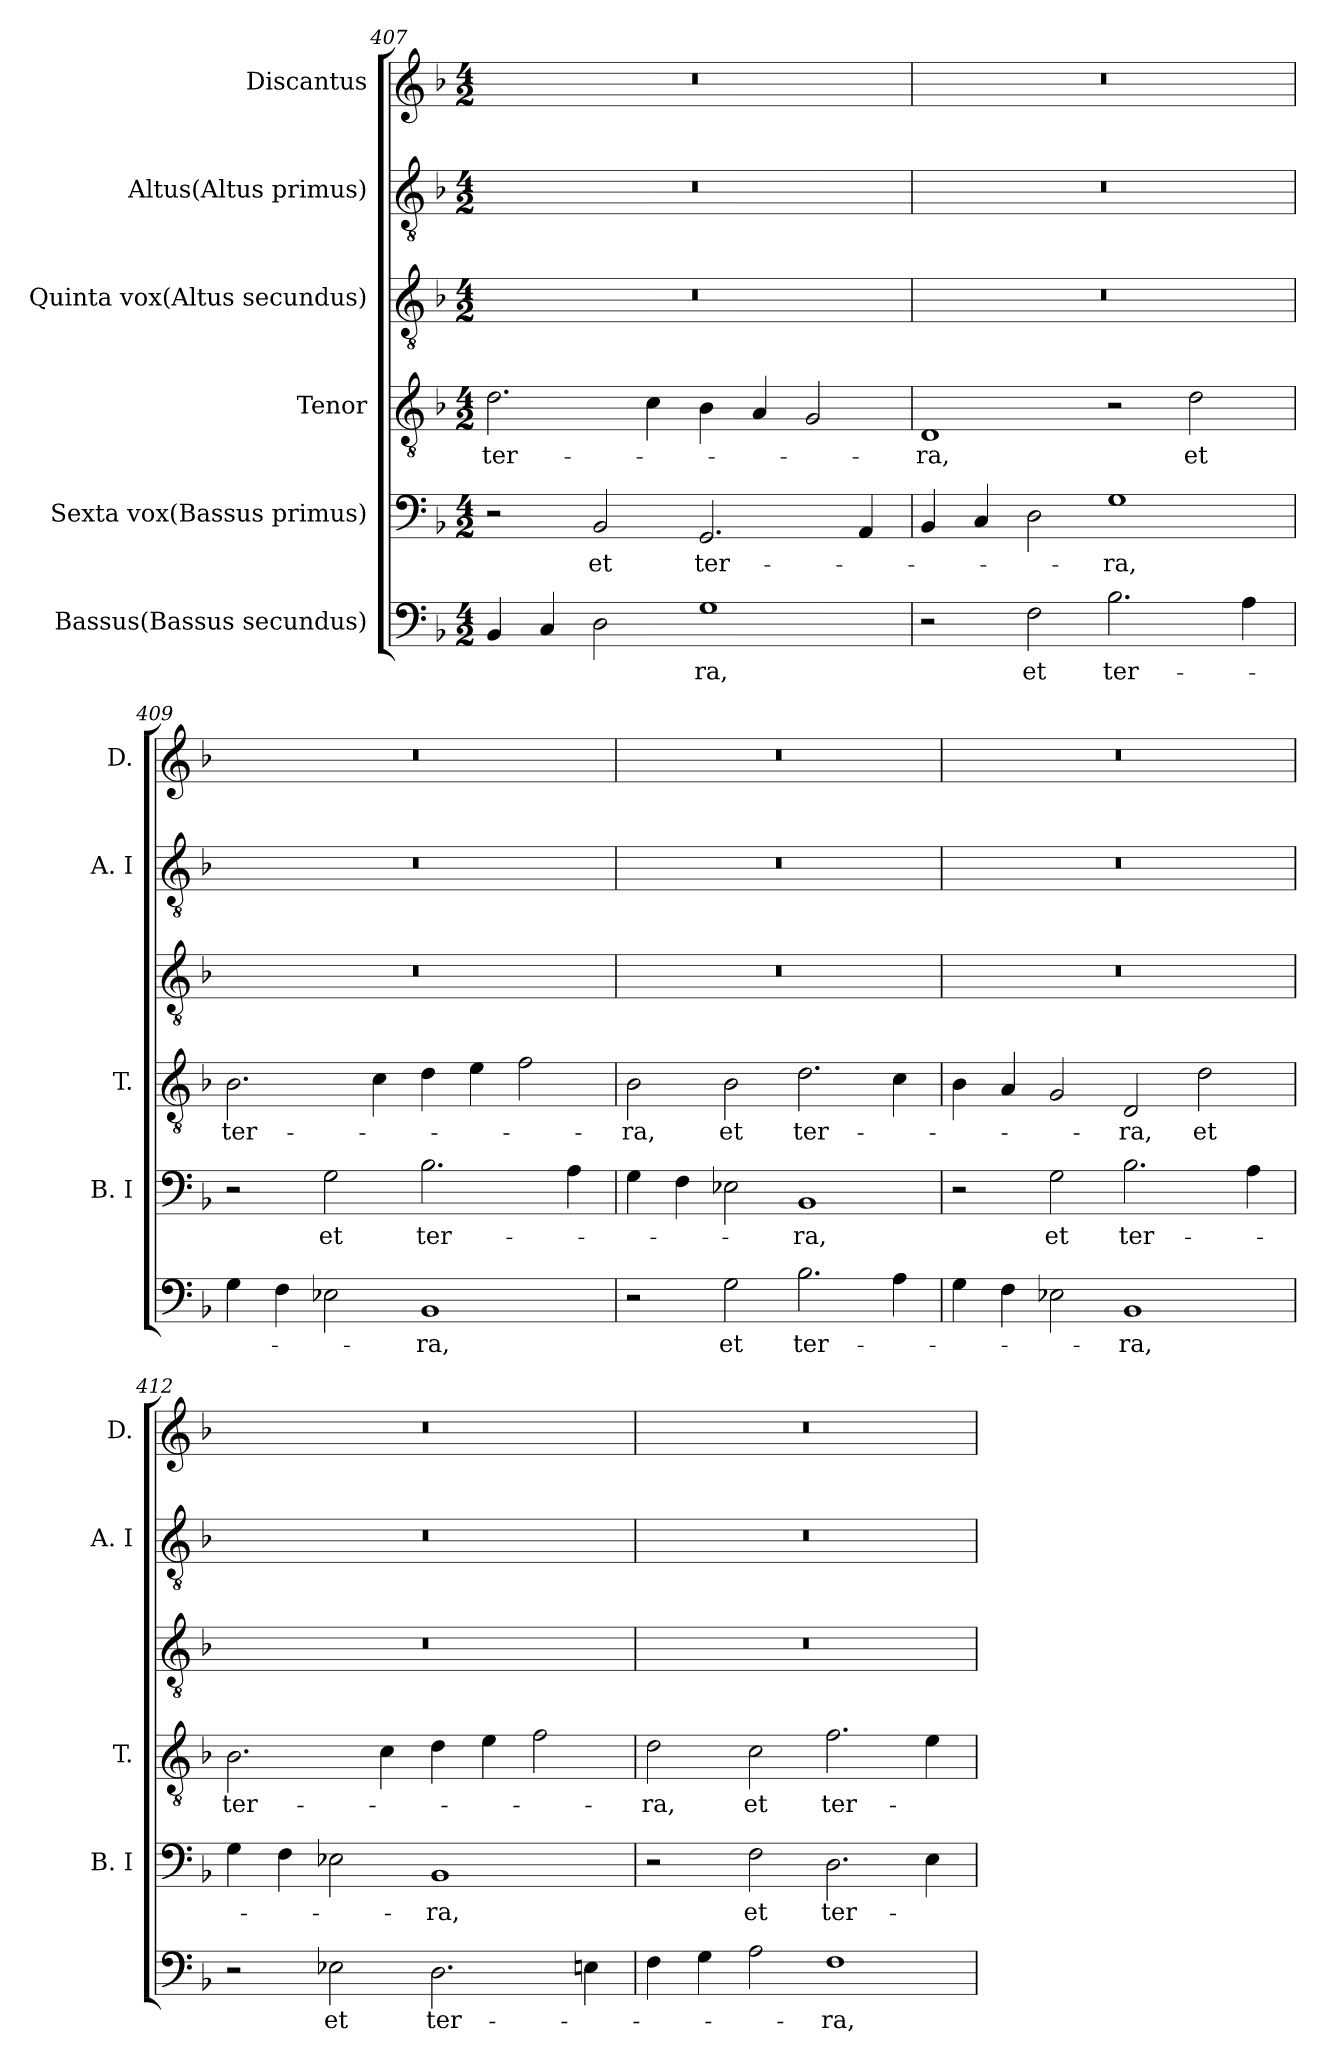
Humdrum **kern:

**kern	**text	**kern	**text	**kern	**text	**kern	**kern	**kern
*part6	*part6	*part5	*part5	*part4	*part4	*part3	*part2	*part1
*staff6	*staff6	*staff5	*staff5	*staff4	*staff4	*staff3	*staff2	*staff1
*I"Bassus(Bassus secundus)	*	*I"Sexta vox(Bassus primus)	*	*I"Tenor	*	*I"Quinta vox(Altus secundus)	*I"Altus(Altus primus)	*I"Discantus
*	*	*I'B. I	*	*I'T.	*	*	*I'A. I	*I'D.
*clefF4	*	*clefF4	*	*clefGv2	*	*clefGv2	*clefGv2	*clefG2
*	*	*	*	*ITrd7c12	*	*ITrd7c12	*ITrd7c12	*
*k[b-]	*	*k[b-]	*	*k[b-]	*	*k[b-]	*k[b-]	*k[b-]
*d:	*	*d:	*	*d:	*	*d:	*d:	*d:
*M4/2	*	*M4/2	*	*M4/2	*	*M4/2	*M4/2	*M4/2
=407	=407	=407	=407	=407	=407	=407	=407	=407
!	!	!	!	!	!LO:LY:b	!LO:N:vis=1	!LO:N:vis=1	!LO:N:vis=1
4BB-/	.	2r	.	2.D\	ter-	0r	0r	0r
4C/	.	.	.	.	.	.	.	.
!	!	!	!LO:LY:b	!	!	!	!	!
2D\	.	2BB-/	et	.	.	.	.	.
.	.	.	.	4C\	.	.	.	.
!	!LO:LY:b	!	!LO:LY:b	!	!	!	!	!
1G	-ra,	2.GG/	ter-	4BB-\	.	.	.	.
.	.	.	.	4AA/	.	.	.	.
.	.	.	.	2GG/	.	.	.	.
.	.	4AA/	.	.	.	.	.	.
!!LO:LB:g=z
=408	=408	=408	=408	=408	=408	=408	=408	=408
!	!	!	!	!	!LO:LY:b	!LO:N:vis=1	!LO:N:vis=1	!LO:N:vis=1
2r	.	4BB-/	.	1DD	-ra,	0r	0r	0r
.	.	4C/	.	.	.	.	.	.
!	!LO:LY:b	!	!	!	!	!	!	!
2F\	et	2D\	.	.	.	.	.	.
!	!LO:LY:b	!	!LO:LY:b	!	!	!	!	!
2.B-\	ter-	1G	-ra,	2r	.	.	.	.
!	!	!	!	!	!LO:LY:b	!	!	!
.	.	.	.	2D\	et	.	.	.
4A\	.	.	.	.	.	.	.	.
=409	=409	=409	=409	=409	=409	=409	=409	=409
!	!	!	!	!	!LO:LY:b	!LO:N:vis=1	!LO:N:vis=1	!LO:N:vis=1
4G\	.	2r	.	2.BB-\	ter-	0r	0r	0r
4F\	.	.	.	.	.	.	.	.
!	!	!	!LO:LY:b	!	!	!	!	!
2E-X\	.	2G\	et	.	.	.	.	.
.	.	.	.	4C\	.	.	.	.
!	!LO:LY:b	!	!LO:LY:b	!	!	!	!	!
1BB-	-ra,	2.B-\	ter-	4D\	.	.	.	.
.	.	.	.	4E\	.	.	.	.
.	.	.	.	2F\	.	.	.	.
.	.	4A\	.	.	.	.	.	.
=410	=410	=410	=410	=410	=410	=410	=410	=410
!	!	!	!	!	!LO:LY:b	!LO:N:vis=1	!LO:N:vis=1	!LO:N:vis=1
2r	.	4G\	.	2BB-\	-ra,	0r	0r	0r
.	.	4F\	.	.	.	.	.	.
!	!LO:LY:b	!	!	!	!LO:LY:b	!	!	!
2G\	et	2E-X\	.	2BB-\	et	.	.	.
!	!LO:LY:b	!	!LO:LY:b	!	!LO:LY:b	!	!	!
2.B-\	ter-	1BB-	-ra,	2.D\	ter-	.	.	.
4A\	.	.	.	4C\	.	.	.	.
=411	=411	=411	=411	=411	=411	=411	=411	=411
!	!	!	!	!	!	!LO:N:vis=1	!LO:N:vis=1	!LO:N:vis=1
4G\	.	2r	.	4BB-\	.	0r	0r	0r
4F\	.	.	.	4AA/	.	.	.	.
!	!	!	!LO:LY:b	!	!	!	!	!
2E-X\	.	2G\	et	2GG/	.	.	.	.
!	!LO:LY:b	!	!LO:LY:b	!	!LO:LY:b	!	!	!
1BB-	-ra,	2.B-\	ter-	2DD/	-ra,	.	.	.
!	!	!	!	!	!LO:LY:b	!	!	!
.	.	.	.	2D\	et	.	.	.
.	.	4A\	.	.	.	.	.	.
=412	=412	=412	=412	=412	=412	=412	=412	=412
!	!	!	!	!	!LO:LY:b	!LO:N:vis=1	!LO:N:vis=1	!LO:N:vis=1
2r	.	4G\	.	2.BB-\	ter-	0r	0r	0r
.	.	4F\	.	.	.	.	.	.
!	!LO:LY:b	!	!	!	!	!	!	!
2E-X\	et	2E-X\	.	.	.	.	.	.
.	.	.	.	4C\	.	.	.	.
!	!LO:LY:b	!	!LO:LY:b	!	!	!	!	!
2.D\	ter-	1BB-	-ra,	4D\	.	.	.	.
.	.	.	.	4E\	.	.	.	.
.	.	.	.	2F\	.	.	.	.
4En\	.	.	.	.	.	.	.	.
!!LO:LB:g=z
=413	=413	=413	=413	=413	=413	=413	=413	=413
!	!	!	!	!	!LO:LY:b	!LO:N:vis=1	!LO:N:vis=1	!LO:N:vis=1
4F\	.	2r	.	2D\	-ra,	0r	0r	0r
4G\	.	.	.	.	.	.	.	.
!	!	!	!LO:LY:b	!	!LO:LY:b	!	!	!
2A\	.	2F\	et	2C\	et	.	.	.
!	!LO:LY:b	!	!LO:LY:b	!	!LO:LY:b	!	!	!
1F	-ra,	2.D\	ter-	2.F\	ter-	.	.	.
.	.	4E\	.	4E\	.	.	.	.
=	=	=	=	=	=	=	=	=
*-	*-	*-	*-	*-	*-	*-	*-	*-
